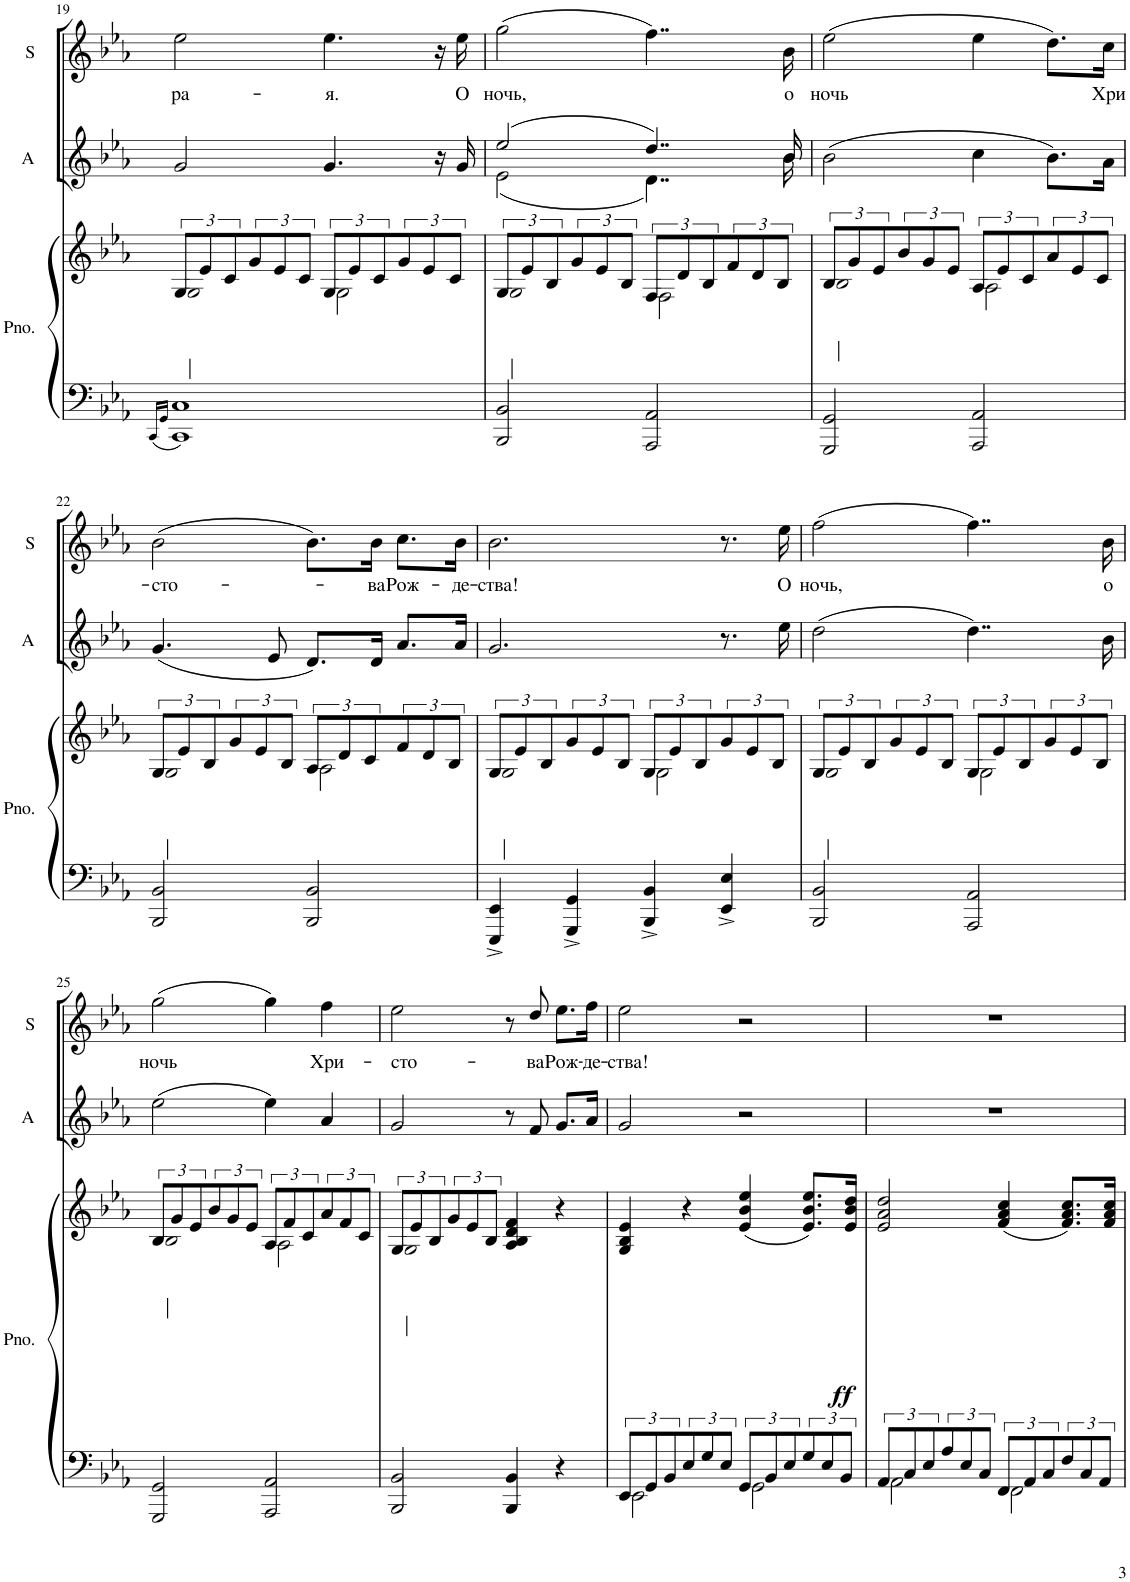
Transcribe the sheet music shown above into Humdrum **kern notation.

**kern	**kern	**dynam	**kern	**kern	**text
*part3	*part3	*part3	*part2	*part1	*part1
*staff4	*staff3	*staff3/4	*staff2	*staff1	*staff1
*I"Piano	*	*	*I"Alto	*I"Soprano	*
*I'Pno.	*	*	*I'A	*I'S	*
!!LO:PB:g=z
*clefF4	*clefG2	*	*clefG2	*clefG2	*
*k[b-e-a-]	*k[b-e-a-]	*	*k[b-e-a-]	*k[b-e-a-]	*
*M4/4	*M4/4	*	*M4/4	*M4/4	*
=19	=19	=19	=19	=19	=19
16qCC/LL	.	.	.	.	.
16qGG/JJ	.	.	.	.	.
*	*^	*	*	*	*
!	!	!	!	!	!	!LO:LY:b
1CC 1C	12G/L	2G\	.	2g/	2ee-\	ра-
.	12e-/	.	.	.	.	.
.	12c/	.	.	.	.	.
.	12g/	.	.	.	.	.
.	12e-/	.	.	.	.	.
.	12c/J	.	.	.	.	.
!	!	!	!	!	!	!LO:LY:b
.	12G/L	2G\	.	4.g/	4.ee-\	-я.
.	12e-/	.	.	.	.	.
.	12c/	.	.	.	.	.
.	12g/	.	.	.	.	.
.	12e-/	.	.	.	.	.
.	.	.	.	16r	16r	.
.	12c/J	.	.	.	.	.
!	!	!	!	!	!	!LO:LY:b
.	.	.	.	16g/	16ee-\	О
=20	=20	=20	=20	=20	=20	=20
*	*	*	*	*^	*	*
!	!	!	!	!	!	!	!LO:LY:b
2BBB-/ 2BB-/	12G/L	2G\	.	(2ee-/	(2e-\	(2gg\	ночь,
.	12e-/	.	.	.	.	.	.
.	12B-/	.	.	.	.	.	.
.	12g/	.	.	.	.	.	.
.	12e-/	.	.	.	.	.	.
.	12B-/J	.	.	.	.	.	.
2AAA-/ 2AA-/	12F/L	2F\	.	4..dd/)	4..d\)	4..ff\)	.
.	12d/	.	.	.	.	.	.
.	12B-/	.	.	.	.	.	.
.	12f/	.	.	.	.	.	.
.	12d/	.	.	.	.	.	.
.	12B-/J	.	.	.	.	.	.
!	!	!	!	!	!	!	!LO:LY:b
.	.	.	.	16b-/	16b-\	16b-\	о
=21	=21	=21	=21	=21	=21	=21	=21
!	!	!	!	!	!	!	!LO:LY:b
*	*	*	*	*v	*v	*	*
2GGG/ 2GG/	12B-/L	2B-\	.	(2b-\	(2ee-\	ночь
.	12g/	.	.	.	.	.
.	12e-/	.	.	.	.	.
.	12b-/	.	.	.	.	.
.	12g/	.	.	.	.	.
.	12e-/J	.	.	.	.	.
2AAA-/ 2AA-/	12A-/L	2A-\	.	4cc\	4ee-\	.
.	12e-/	.	.	.	.	.
.	12c/	.	.	.	.	.
.	12a-/	.	.	8.b-\L)	8.dd\L)	.
.	12e-/	.	.	.	.	.
.	12c/J	.	.	.	.	.
!	!	!	!	!	!	!LO:LY:b
.	.	.	.	16a-\Jk	16cc\Jk	Хри-
!!LO:LB:g=z
=22	=22	=22	=22	=22	=22	=22
!	!	!	!	!	!	!LO:LY:b
2BBB-/ 2BB-/	12G/L	2G\	.	(4.g/	(2b-\	-сто-
.	12e-/	.	.	.	.	.
.	12B-/	.	.	.	.	.
.	12g/	.	.	.	.	.
.	12e-/	.	.	.	.	.
.	.	.	.	8e-/	.	.
.	12B-/J	.	.	.	.	.
2BBB-/ 2BB-/	12A-/L	2A-\	.	8.d/L)	8.b-\L)	.
.	12d/	.	.	.	.	.
.	12c/	.	.	.	.	.
!	!	!	!	!	!	!LO:LY:b
.	.	.	.	16d/Jk	16b-\Jk	-ва
!	!	!	!	!	!	!LO:LY:b
.	12f/	.	.	8.a-/L	8.cc\L	Рож-
.	12d/	.	.	.	.	.
.	12B-/J	.	.	.	.	.
!	!	!	!	!	!	!LO:LY:b
.	.	.	.	16a-/Jk	16b-\Jk	-де-
=23	=23	=23	=23	=23	=23	=23
!	!	!	!	!	!	!LO:LY:b
4EEE-/^ 4EE-/^	12G/L	2G\	.	2.g/	2.b-\	-ства!
.	12e-/	.	.	.	.	.
.	12B-/	.	.	.	.	.
4GGG/^ 4GG/^	12g/	.	.	.	.	.
.	12e-/	.	.	.	.	.
.	12B-/J	.	.	.	.	.
4BBB-/^ 4BB-/^	12G/L	2G\	.	.	.	.
.	12e-/	.	.	.	.	.
.	12B-/	.	.	.	.	.
4EE-/^ 4E-/^	12g/	.	.	8.r	8.r	.
.	12e-/	.	.	.	.	.
.	12B-/J	.	.	.	.	.
!	!	!	!	!	!	!LO:LY:b
.	.	.	.	16ee-\	16ee-\	О
=24	=24	=24	=24	=24	=24	=24
!	!	!	!	!	!	!LO:LY:b
2BBB-/ 2BB-/	12G/L	2G\	.	(2dd\	(2ff\	ночь,
.	12e-/	.	.	.	.	.
.	12B-/	.	.	.	.	.
.	12g/	.	.	.	.	.
.	12e-/	.	.	.	.	.
.	12B-/J	.	.	.	.	.
2AAA-/ 2AA-/	12G/L	2G\	.	4..dd\)	4..ff\)	.
.	12e-/	.	.	.	.	.
.	12B-/	.	.	.	.	.
.	12g/	.	.	.	.	.
.	12e-/	.	.	.	.	.
.	12B-/J	.	.	.	.	.
!	!	!	!	!	!	!LO:LY:b
.	.	.	.	16b-\	16b-\	о
!!LO:LB:g=z
=25	=25	=25	=25	=25	=25	=25
!	!	!	!	!	!	!LO:LY:b
2GGG/ 2GG/	12B-/L	2B-\	.	(2ee-\	(2gg\	ночь
.	12g/	.	.	.	.	.
.	12e-/	.	.	.	.	.
.	12b-/	.	.	.	.	.
.	12g/	.	.	.	.	.
.	12e-/J	.	.	.	.	.
2AAA-/ 2AA-/	12A-/L	2A-\	.	4ee-\)	4gg\)	.
.	12f/	.	.	.	.	.
.	12c/	.	.	.	.	.
!	!	!	!	!	!	!LO:LY:b
.	12a-/	.	.	4a-/	4ff\	Хри-
.	12f/	.	.	.	.	.
.	12c/J	.	.	.	.	.
=26	=26	=26	=26	=26	=26	=26
!	!	!	!	!	!	!LO:LY:b
2BBB-/ 2BB-/	12G/L	2G\	.	2g/	2ee-\	-сто-
.	12e-/	.	.	.	.	.
.	12B-/	.	.	.	.	.
.	12g/	.	.	.	.	.
.	12e-/	.	.	.	.	.
.	12B-/J	.	.	.	.	.
4BBB-/ 4BB-/	4A-/ 4B-/ 4d/ 4f/	2ryy	.	8r	8r	.
!	!	!	!	!	!	!LO:LY:b
.	.	.	.	8f/	8dd/	-ва
!	!	!	!	!	!	!LO:LY:b
4r	4r	.	.	8.g/L	8.ee-\L	Рож-
!	!	!	!	!	!	!LO:LY:b
.	.	.	.	16a-/Jk	16ff\Jk	-де-
*	*v	*v	*	*	*	*
=27	=27	=27	=27	=27	=27
*^	*	*	*	*	*
!	!	!	!	!	!	!LO:LY:b
12EE-/L	2EE-\	4G/ 4B-/ 4e-/	.	2g/	2ee-\	-ства!
12GG/	.	.	.	.	.	.
12BB-/	.	.	.	.	.	.
12E-/	.	4r	.	.	.	.
12G/	.	.	.	.	.	.
12E-/J	.	.	.	.	.	.
!	!	!	!LO:DY:b	!	!	!
12GG/L	2GG\	(4e-/ 4b-/ 4ee-/	ff	2r	2r	.
12BB-/	.	.	.	.	.	.
12E-/	.	.	.	.	.	.
12G/	.	8.e-/ 8.b-/ 8.ee-/L)	.	.	.	.
12E-/	.	.	.	.	.	.
12BB-/J	.	.	.	.	.	.
.	.	16e-/ 16b-/ 16dd/Jk	.	.	.	.
=28	=28	=28	=28	=28	=28	=28
12AA-/L	2AA-\	2e-/ 2a-/ 2dd/	.	1r	1r	.
12C/	.	.	.	.	.	.
12E-/	.	.	.	.	.	.
12A-/	.	.	.	.	.	.
12E-/	.	.	.	.	.	.
12C/J	.	.	.	.	.	.
12FF/L	2FF\	(4f/ 4a-/ 4cc/	.	.	.	.
12AA-/	.	.	.	.	.	.
12C/	.	.	.	.	.	.
12F/	.	8.f/ 8.a-/ 8.cc/L)	.	.	.	.
12C/	.	.	.	.	.	.
12AA-/J	.	.	.	.	.	.
.	.	16f/ 16a-/ 16cc/Jk	.	.	.	.
*v	*v	*	*	*	*	*
=	=	=	=	=	=
*-	*-	*-	*-	*-	*-
